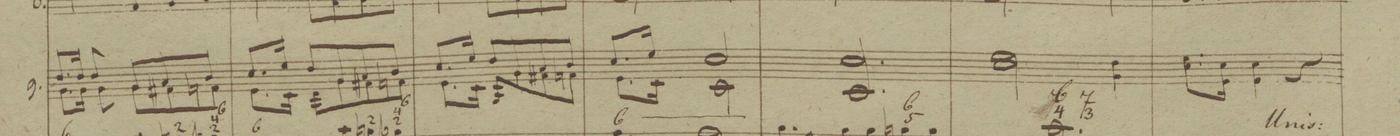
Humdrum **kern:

**kern	**dynam
*I"9.	*
*clefG2	*
*k[b-]	*
*M3/4	*
*^	*
8.g/L	8.c\L	.
16g/Jk	16c\Jk	.
8g/	8c\	.
8c/L	8c\L	.
8d/	8BX\	.
8e/J	8B-\J	.
=9	=9	=9
8.f/L	8.A\L	.
16a/Jk	16F\Jk	.
8g/L	8G\L	.
8c/	8c\	.
8d/	8BX\	.
8e/J	8B-\J	.
=10	=10	=10
8.f/L	8.A\L	.
16a/Jk	16F\Jk	.
8g/L	8C/L	.
8c/	8c\	.
8d/	8BX\	.
8e/J	8B-\J	.
=11	=11	=11
8.f/L	8.A\L	.
16a/Jk	16F\Jk	.
2f/	2F\	.
*v	*v	*
=12	=12
2.F/ 2.f	.
=13	=13
2f\ 2a	.
4c\ 4g	.
=14	=14
8.f\L 8.a	.
16A\Jk 16f	.
4A\ 4f	.
4r	.
=15	=15
*-	*-
